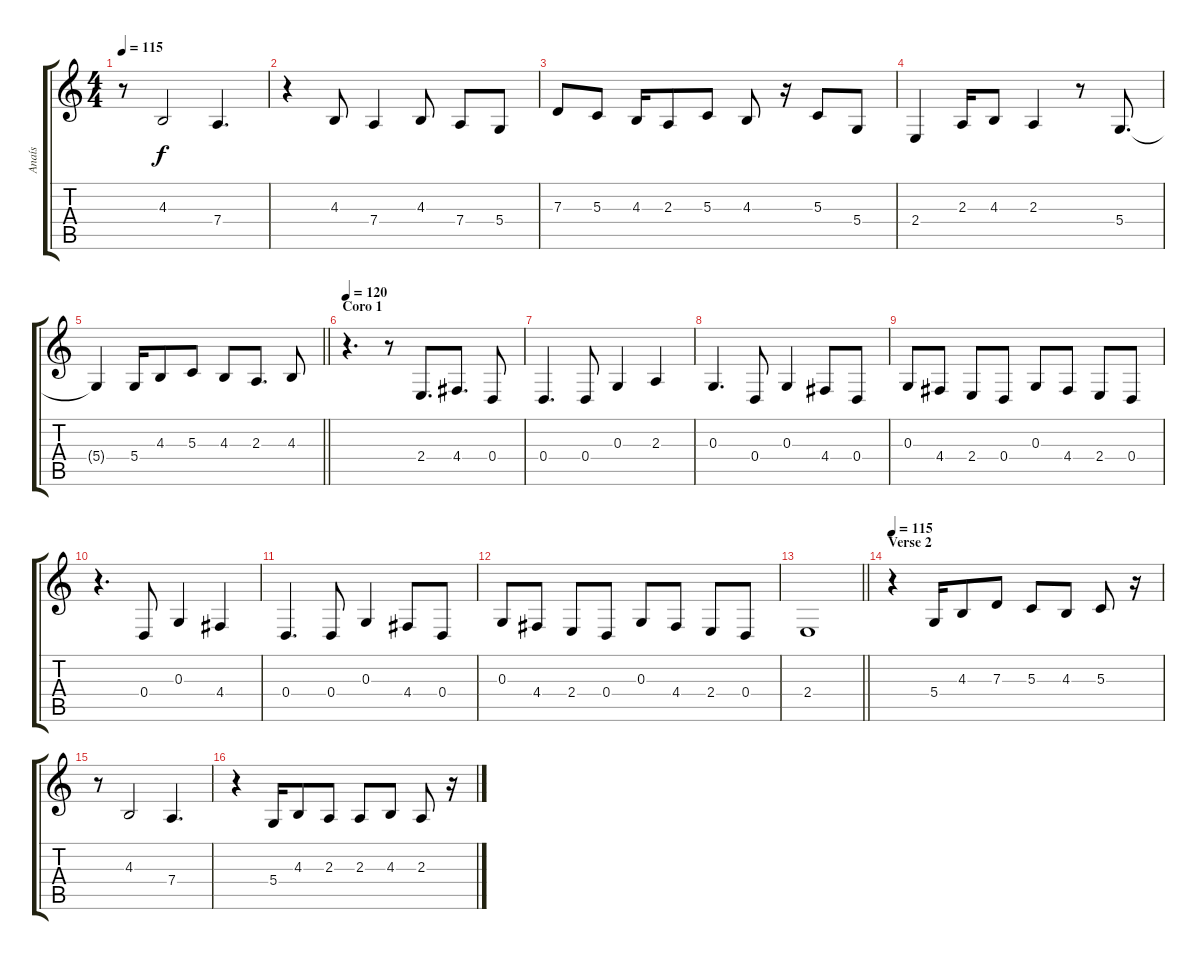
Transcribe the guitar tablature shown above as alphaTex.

\track ("Anaís" "Anaís") {instrument acousticgrandpiano}
\staff {score tabs}
\tuning (E4 B3 G3 D3 A2 E2) {hide}
\ts (4 4)
\tempo 115
\clef g2
\ks c
r.8{dy f} 4.3.2 7.4.4{d} |
r.4 4.3.8 7.4.4 4.3.8 7.4.8 5.4.8 |
7.3.8 5.3.8 4.3.16 2.3.8 5.3.8 4.3.8 r.16 5.3.8 5.4.8 |
2.4.4 2.3.16 4.3.8 2.3.4 r.8 5.4.8{d} |
\barLineRight lightlight
5.4{t}.4 5.4.16 4.3.8 5.3.8 4.3.8 2.3.8{d} 4.3.8 |
\section ("" "Coro 1")
\tempo 120
r.4{d} r.8 2.4.8{d} 4.4.8{d} 0.4.8 |
0.4.4{d} 0.4.8 0.3.4 2.3.4 |
0.3.4{d} 0.4.8 0.3.4 4.4.8 0.4.8 |
0.3.8 4.4.8 2.4.8 0.4.8 0.3.8 4.4.8 2.4.8 0.4.8 |
r.4{d} 0.4.8 0.3.4 4.4.4 |
0.4.4{d} 0.4.8 0.3.4 4.4.8 0.4.8 |
0.3.8 4.4.8 2.4.8 0.4.8 0.3.8 4.4.8 2.4.8 0.4.8 |
\barLineRight lightlight
2.4.1 |
\section ("" "Verse 2")
\tempo 115
r.4 5.4.16 4.3.8 7.3.8 5.3.8 4.3.8 5.3.8 r.16 |
r.8 4.3.2 7.4.4{d} |
r.4 5.4.16 4.3.8 2.3.8 2.3.8 4.3.8 2.3.8 r.16
